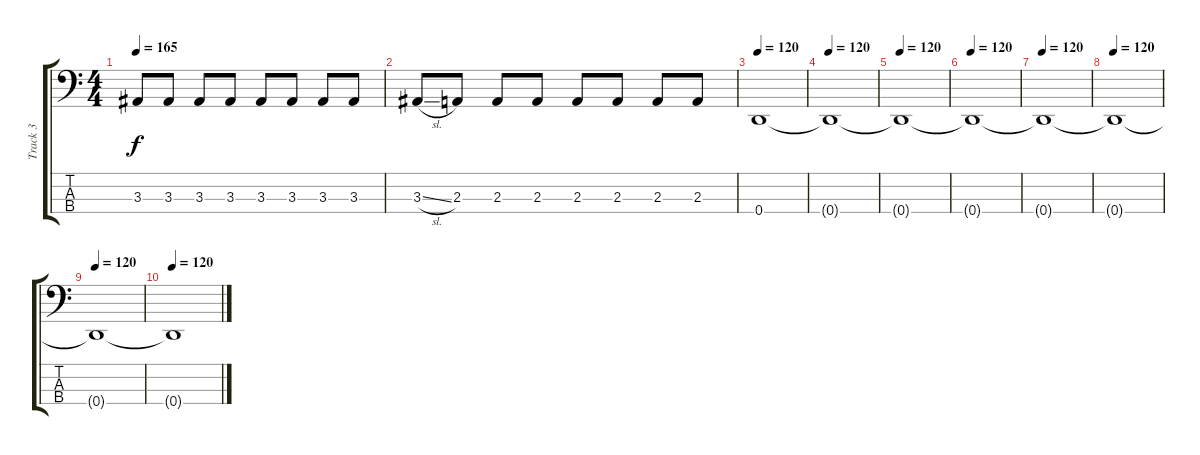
\track ("Track 3" "Track 3") {instrument electricbasspick}
\staff {score tabs}
\tuning (F2 C2 G1 D1) {hide}
\ts (4 4)
\tempo 165
\clef f4
\ks c
3.3.8{dy f} 3.3.8 3.3.8 3.3.8 3.3.8 3.3.8 3.3.8 3.3.8 |
3.3{sl}.8 2.3.8 2.3.8 2.3.8 2.3.8 2.3.8 2.3.8 2.3.8 |
\tempo 120
0.4.1 |
\tempo 120
0.4{t}.1 |
\tempo 120
0.4{t}.1 |
\tempo 120
0.4{t}.1 |
\tempo 120
0.4{t}.1{volume 0} |
\tempo 120
0.4{t}.1 |
\tempo 120
0.4{t}.1 |
\tempo 120
0.4{t}.1
